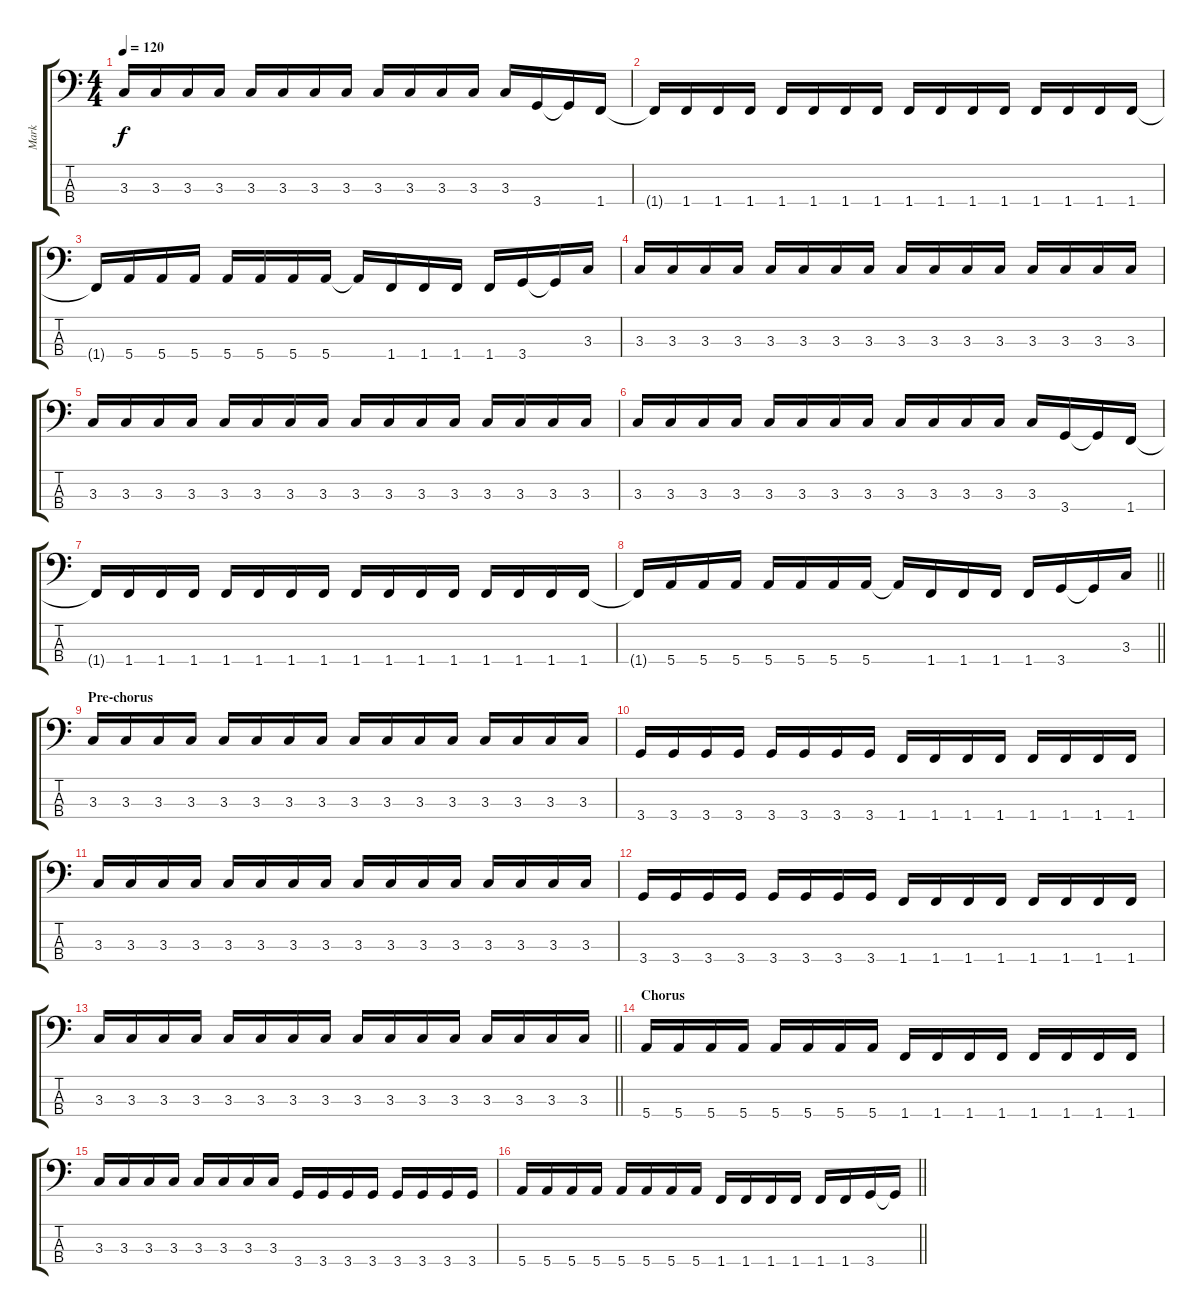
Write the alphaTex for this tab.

\track ("Mark" "Mark") {instrument electricbasspick}
\staff {score tabs}
\tuning (G2 D2 A1 E1) {hide}
\ts (4 4)
\tempo 120
\clef f4
\ks c
3.3.16{dy f} 3.3.16 3.3.16 3.3.16 3.3.16 3.3.16 3.3.16 3.3.16 3.3.16 3.3.16 3.3.16 3.3.16 3.3.16 3.4.16 3.4{t}.16 1.4.16 |
1.4{t}.16 1.4.16 1.4.16 1.4.16 1.4.16 1.4.16 1.4.16 1.4.16 1.4.16 1.4.16 1.4.16 1.4.16 1.4.16 1.4.16 1.4.16 1.4.16 |
1.4{t}.16 5.4.16 5.4.16 5.4.16 5.4.16 5.4.16 5.4.16 5.4.16 5.4{t}.16 1.4.16 1.4.16 1.4.16 1.4.16 3.4.16 3.4{t}.16 3.3.16 |
3.3.16 3.3.16 3.3.16 3.3.16 3.3.16 3.3.16 3.3.16 3.3.16 3.3.16 3.3.16 3.3.16 3.3.16 3.3.16 3.3.16 3.3.16 3.3.16 |
3.3.16 3.3.16 3.3.16 3.3.16 3.3.16 3.3.16 3.3.16 3.3.16 3.3.16 3.3.16 3.3.16 3.3.16 3.3.16 3.3.16 3.3.16 3.3.16 |
3.3.16 3.3.16 3.3.16 3.3.16 3.3.16 3.3.16 3.3.16 3.3.16 3.3.16 3.3.16 3.3.16 3.3.16 3.3.16 3.4.16 3.4{t}.16 1.4.16 |
1.4{t}.16 1.4.16 1.4.16 1.4.16 1.4.16 1.4.16 1.4.16 1.4.16 1.4.16 1.4.16 1.4.16 1.4.16 1.4.16 1.4.16 1.4.16 1.4.16 |
\barLineRight lightlight
1.4{t}.16 5.4.16 5.4.16 5.4.16 5.4.16 5.4.16 5.4.16 5.4.16 5.4{t}.16 1.4.16 1.4.16 1.4.16 1.4.16 3.4.16 3.4{t}.16 3.3.16 |
\section ("" "Pre-chorus")
3.3.16 3.3.16 3.3.16 3.3.16 3.3.16 3.3.16 3.3.16 3.3.16 3.3.16 3.3.16 3.3.16 3.3.16 3.3.16 3.3.16 3.3.16 3.3.16 |
3.4.16 3.4.16 3.4.16 3.4.16 3.4.16 3.4.16 3.4.16 3.4.16 1.4.16 1.4.16 1.4.16 1.4.16 1.4.16 1.4.16 1.4.16 1.4.16 |
3.3.16 3.3.16 3.3.16 3.3.16 3.3.16 3.3.16 3.3.16 3.3.16 3.3.16 3.3.16 3.3.16 3.3.16 3.3.16 3.3.16 3.3.16 3.3.16 |
3.4.16 3.4.16 3.4.16 3.4.16 3.4.16 3.4.16 3.4.16 3.4.16 1.4.16 1.4.16 1.4.16 1.4.16 1.4.16 1.4.16 1.4.16 1.4.16 |
\barLineRight lightlight
3.3.16 3.3.16 3.3.16 3.3.16 3.3.16 3.3.16 3.3.16 3.3.16 3.3.16 3.3.16 3.3.16 3.3.16 3.3.16 3.3.16 3.3.16 3.3.16 |
\section ("" "Chorus")
5.4.16 5.4.16 5.4.16 5.4.16 5.4.16 5.4.16 5.4.16 5.4.16 1.4.16 1.4.16 1.4.16 1.4.16 1.4.16 1.4.16 1.4.16 1.4.16 |
3.3.16 3.3.16 3.3.16 3.3.16 3.3.16 3.3.16 3.3.16 3.3.16 3.4.16 3.4.16 3.4.16 3.4.16 3.4.16 3.4.16 3.4.16 3.4.16 |
\barLineRight lightlight
5.4.16 5.4.16 5.4.16 5.4.16 5.4.16 5.4.16 5.4.16 5.4.16 1.4.16 1.4.16 1.4.16 1.4.16 1.4.16 1.4.16 3.4.16 3.4{t}.16
